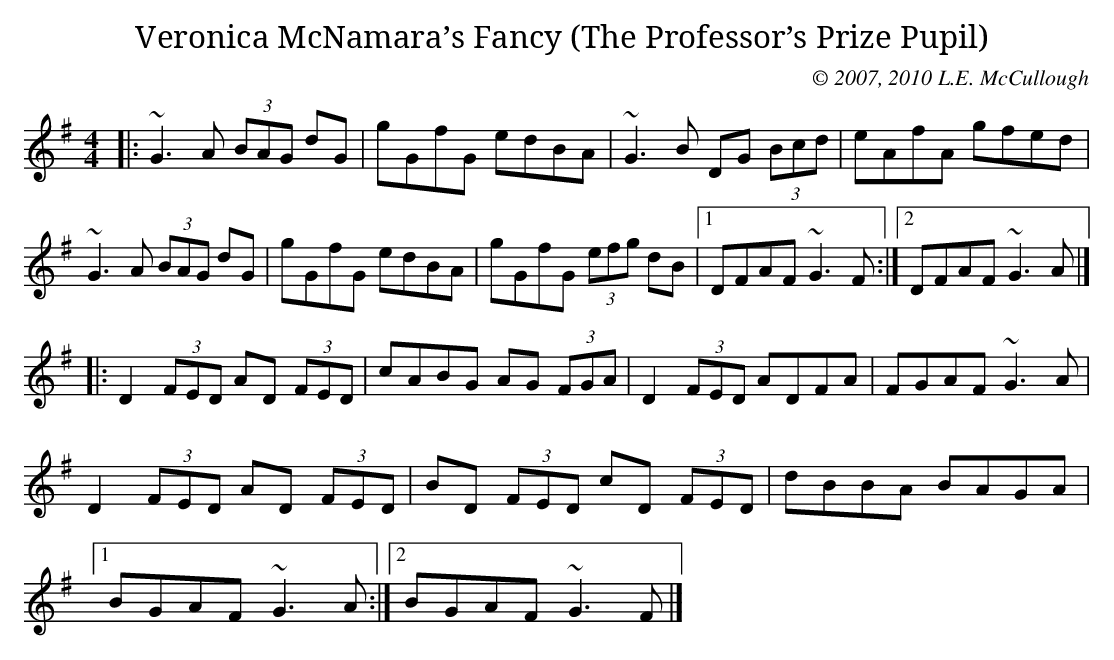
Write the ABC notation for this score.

X:1
T:Veronica McNamara’s Fancy (The Professor’s Prize Pupil)
C:© 2007, 2010 L.E. McCullough
M:4/4
L:1/8
K:G
|:~G3A (3BAG dG|gGfG edBA|~G3B DG (3Bcd|eAfA gfed|
~G3A (3BAG dG|gGfG edBA|gGfG (3efg dB|1 DFAF ~G3F:|2 DFAF ~G3A|]
|:D2(3FED AD (3FED|cABG AG (3FGA|D2(3FED ADFA|FGAF ~G3A|
D2(3FED AD (3FED|BD (3FED cD (3FED|dBBA BAGA|
[1 BGAF ~G3A:|2 BGAF ~G3F|]
